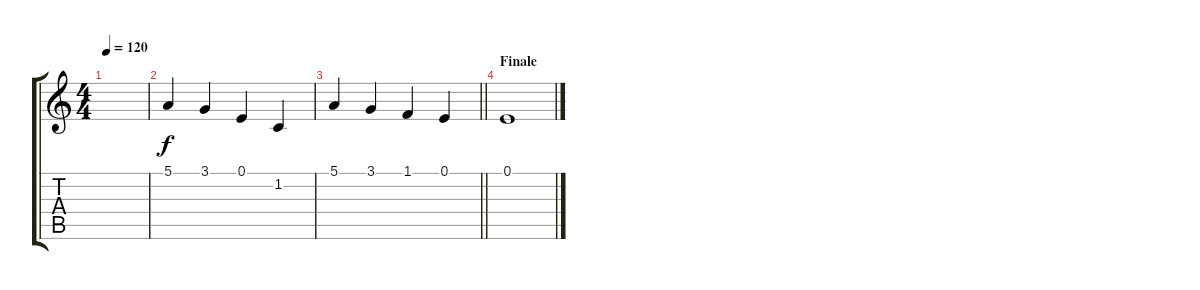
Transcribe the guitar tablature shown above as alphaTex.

\track "" {instrument choiraahs}
\staff {score tabs}
\tuning (E4 B3 G3 D3 A2 E2) {hide}
\ts (4 4)
\tempo 120
\clef g2
\ks c
|
5.1.4 3.1.4 0.1.4 1.2.4 |
\barLineRight lightlight
5.1.4 3.1.4 1.1.4 0.1.4 |
\section ("" "Finale")
0.1.1
